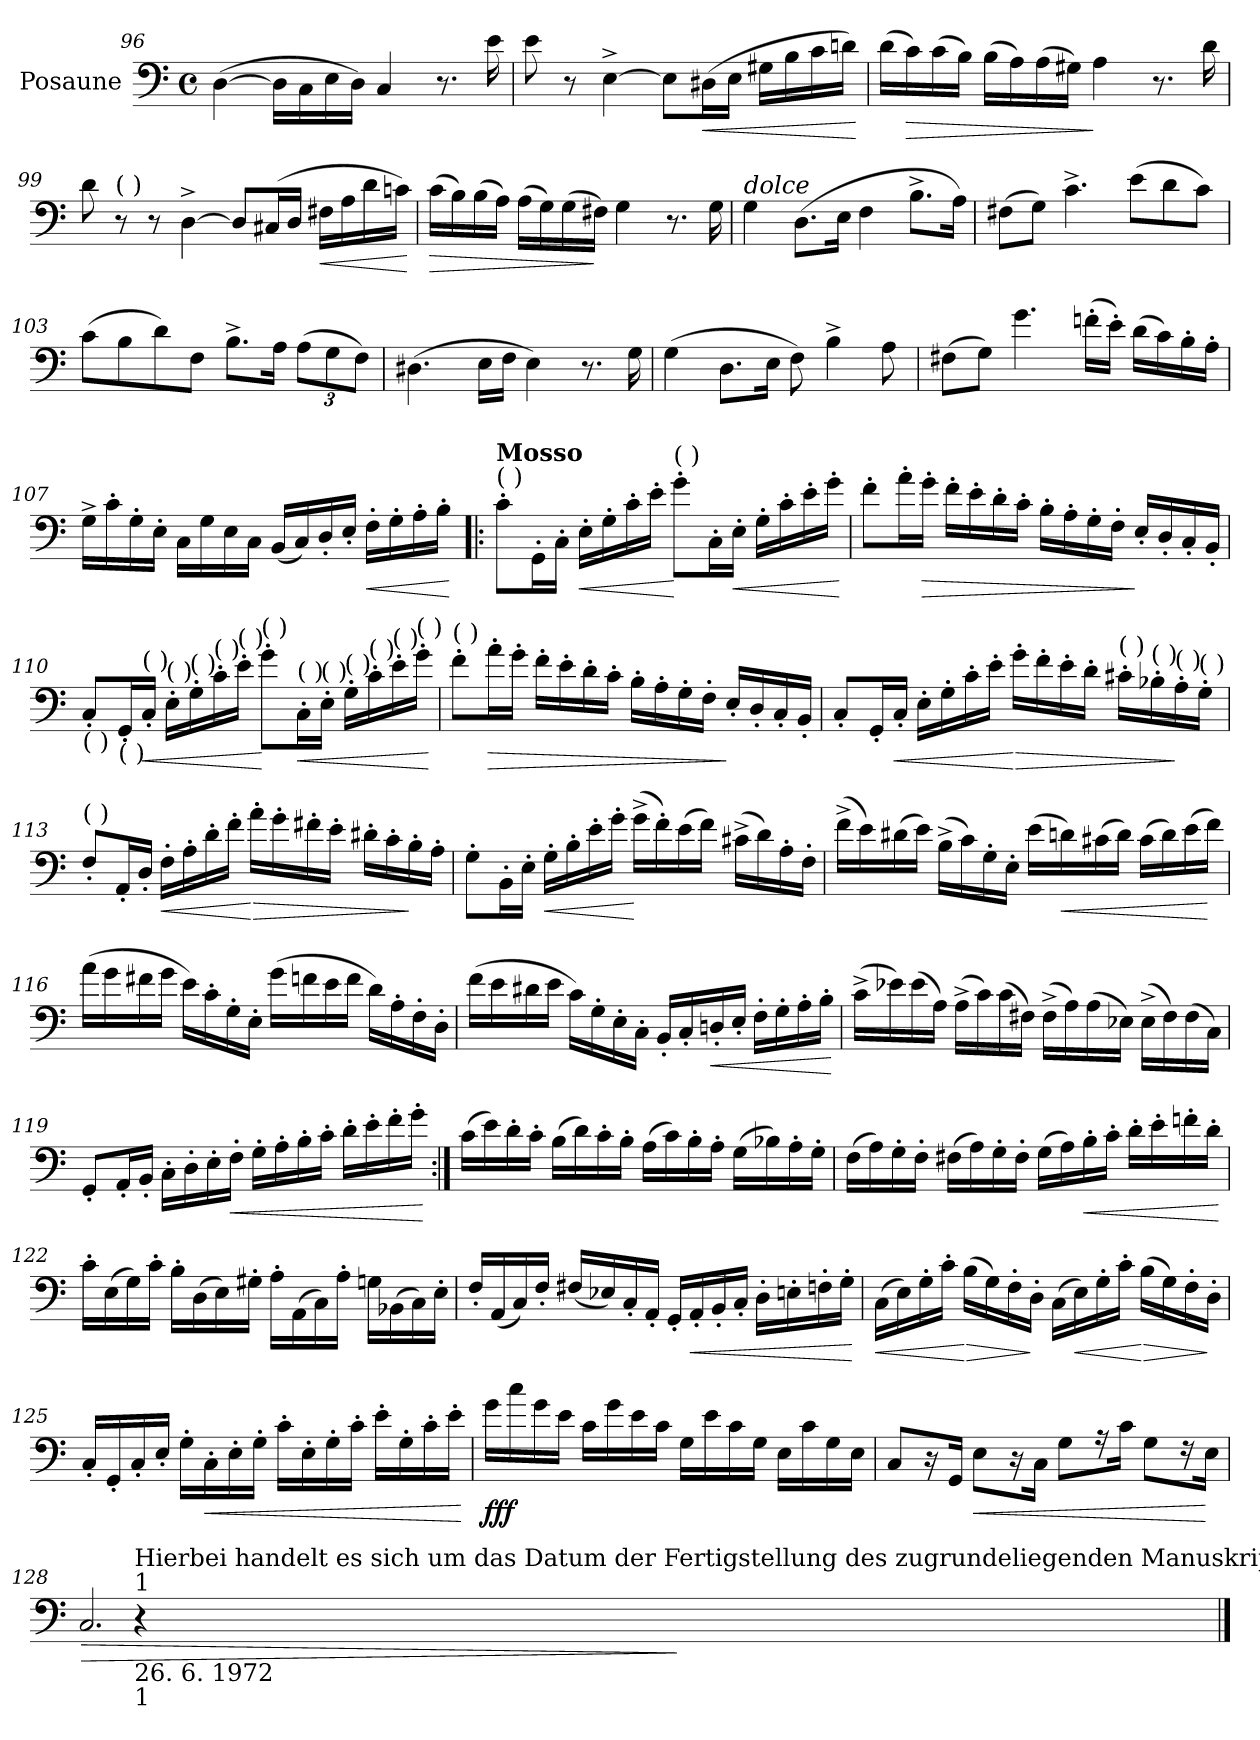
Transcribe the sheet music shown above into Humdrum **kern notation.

**kern	**dynam
*part1	*part1
*staff1	*staff1
*I"Posaune	*
*I'Psn.	*
*clefF4	*
*k[]	*
*M4/4	*
*met(c)	*
=96	=96
(>[4D\	.
16D\LL]	.
16C\	.
16E\	.
16D\JJ)	.
4C/	.
8.r	.
16e\	.
=97	=97
8e\	.
8r	.
[4E^\	.
8E\L]	.
!	!LO:HP:b
(>16D#X\L	<
16E\JJ	.
16G#X\LL	.
16B\	.
16c\	.
16dn\JJ)	.
.	[
!!LO:LB:g=z
=98	=98
(>16d\LL	.
!	!LO:HP:b
16c\)	>
(>16c\	.
16B\JJ)	.
(>16B\LL	.
16A\)	.
(>16A\	.
16G#X\JJ)	.
4A\	]
8.r	.
16d\	.
=99	=99
8d\	.
!LO:TX:a:t=(  )	!
8r	.
8r	.
[4D^\	.
8D/L]	.
(>16C#X/L	.
16D/JJ	.
!	!LO:HP:b
16F#X\LL	<
16A\	.
16d\	.
16cn\JJ)	.
.	[
=100	=100
!	!LO:HP:b
(>16c\LL	>
16B\)	.
(>16B\	.
16A\JJ)	.
(>16A\LL	.
16G\)	.
(>16G\	.
16F#X\JJ)	]
4G\	.
8.r	.
16G\	.
!!LO:LB:g=z
=101	=101
!LO:TX:a:i:t=dolce	!
4G\	.
(>8.D\L	.
16E\Jk	.
4F\	.
8.B^\L	.
16A\Jk)	.
=102	=102
(>8F#X\L	.
8G\J)	.
4.c^\	.
(>8e\L	.
8d\	.
8c\J)	.
=103	=103
(>8c\L	.
8B\	.
8d\)	.
8F\J	.
8.B^\L	.
16A\Jk	.
*Xbrackettup	*
(>12A\L	.
12G\	.
12F\J)	.
=104	=104
(>4.D#X\	.
16E\LL	.
16F\JJ	.
4E\)	.
8.r	.
16G\	.
!!LO:LB:g=z
=105	=105
(>4G\	.
8.D\L	.
16E\Jk	.
8F\)	.
4B^\	.
8A\	.
=106	=106
(>8F#X\L	.
8G\J)	.
4.g\	.
(>16fn'\LL	.
16e'\JJ)	.
(>16d\LL	.
16c\)	.
16B'\	.
16A'\JJ	.
=107	=107
16G^\LL	.
16c'\	.
16G'\	.
16E'\JJ	.
16C\LL	.
16G\	.
16E\	.
16C\JJ	.
(<16BB/LL	.
16C/)	.
16D'/	.
16E'/JJ	.
!	!LO:HP:b
16F'\LL	<
16G'\	.
16A'\	.
16B'\JJ	.
.	[
!!LO:LB:g=z
=108!|:	=108!|:
!LO:TX:a:t=( )	!
!LO:TX:a:B:t=Mosso	!
8c'\L	.
16GG'\L	.
16C'\JJ	.
!	!LO:HP:b
16E'\LL	<
16G'\	.
16c'\	.
16e'\JJ	.
!LO:TX:a:t=( )	!
8g'\L	[
16C'\L	.
!	!LO:HP:b
16E'\JJ	<
16G'\LL	.
16c'\	.
16e'\	.
16g'\JJ	.
.	[
=109	=109
8f'\L	.
16a'\L	.
!	!LO:HP:b
16g'\JJ	>
16f'\LL	.
16e'\	.
16d'\	.
16c'\JJ	.
16B'\LL	.
16A'\	.
16G'\	.
16F'\JJ	.
16E'/LL	]
16D'/	.
16C'/	.
16BB'/JJ	.
!!LO:LB:g=z
=110	=110
!LO:TX:b:t=( )	!
8C'/L	.
!LO:TX:b:t=( )	!
16GG'/L	.
!LO:TX:a:t=( )	!
!	!LO:HP:b
16C'/JJ	<
!LO:TX:a:t=( )	!
16E'\LL	.
!LO:TX:a:t=( )	!
16G'\	.
!LO:TX:a:t=( )	!
16c'\	.
!LO:TX:a:t=( )	!
16e'\JJ	.
!LO:TX:a:t=( )	!
8g'\L	[
!LO:TX:a:t=( )	!
!	!LO:HP:b
16C'\L	<
!LO:TX:a:t=( )	!
16E'\JJ	.
!LO:TX:a:t=( )	!
16G'\LL	.
!LO:TX:a:t=( )	!
16c'\	.
!LO:TX:a:t=( )	!
16e'\	.
!LO:TX:a:t=( )	!
16g'\JJ	.
.	[
=111	=111
!LO:TX:a:t=( )	!
8f'\L	.
!	!LO:HP:b
16a'\L	>
16g'\JJ	.
16f'\LL	.
16e'\	.
16d'\	.
16c'\JJ	.
16B'\LL	.
16A'\	.
16G'\	.
16F'\JJ	.
16E'/LL	]
16D'/	.
16C'/	.
16BB'/JJ	.
!!LO:LB:g=z
=112	=112
8C'/L	.
16GG'/L	.
!	!LO:HP:b
16C'/JJ	<
16E'\LL	.
16G'\	.
16c'\	.
16e'\JJ	.
!	!LO:HP:n=1:b
16g'\LL	[ >
16f'\	.
16e'\	.
16d'\JJ	.
!LO:TX:a:t=( )	!
16c#X'\LL	.
!LO:TX:a:t=( )	!
16B-X'\	.
!LO:TX:a:t=( )	!
16A'\	]
!LO:TX:a:t=( )	!
16G'\JJ	.
=113	=113
!LO:TX:a:t=( )	!
8F'/L	.
16AA'/L	.
16D'/JJ	.
!	!LO:HP:b
16F'\LL	<
16A'\	.
16d'\	.
16f'\JJ	.
!	!LO:HP:n=1:b
16a'\LL	[ >
16g'\	.
16f#X'\	.
16e'\JJ	.
16d#X'\LL	.
16c'\	.
16B'\	]
16A'\JJ	.
!!LO:LB:g=z
=114	=114
8G'\L	.
16BB'\L	.
16E'\JJ	.
!	!LO:HP:b
16G'\LL	<
16B'\	.
16e'\	.
16g'\JJ	.
(>16g^\LL	[
16f'\)	.
(>16e\	.
16f\JJ)	.
(>16c#X^\LL	.
16d\)	.
16A'\	.
16F'\JJ	.
=115	=115
(>16f^\LL	.
16e\)	.
(>16d#X\	.
16e\JJ)	.
(>16B^\LL	.
16c\)	.
16G'\	.
16E'\JJ	.
(>16e\LL	.
!	!LO:HP:b
16dn\)	<
(>16c#X\	.
16d\JJ)	.
(>16c#\LL	.
16d\)	.
(>16e\	.
16f\JJ)	[
!!LO:LB:g=z
=116	=116
(>16a\LL	.
16g\	.
16f#X\	.
16g\JJ	.
16e\LL)	.
16c'\	.
16G'\	.
16E'\JJ	.
(>16g\LL	.
16fn\	.
16e\	.
16f\JJ	.
16d\LL)	.
16A'\	.
16F'\	.
16D'\JJ	.
=117	=117
(>16f\LL	.
16e\	.
16d#X\	.
16e\JJ	.
16c\LL)	.
16G'\	.
16E'\	.
16C'\JJ	.
16BB'/LL	.
16C'/	.
!	!LO:HP:b
16Dn'/	<
16E'/JJ	.
16F'\LL	.
16G'\	.
16A'\	.
16B'\JJ	.
.	[
!!LO:LB:g=z
=118	=118
(>16c^\LL	.
16e-X\)	.
(>16e-\	.
16A\JJ)	.
(>16A^\LL	.
16c\)	.
(>16c\	.
16F#X\JJ)	.
(>16F#^\LL	.
16A\)	.
(>16A\	.
16E-X\JJ)	.
(>16E-^\LL	.
16F#\)	.
(>16F#\	.
16C\JJ)	.
=119	=119
8GG'/L	.
16AA'/L	.
16BB'/JJ	.
16C'\LL	.
16D'\	.
16E'\	.
!	!LO:HP:b
16F'\JJ	<
16G'\LL	.
16A'\	.
16B'\	.
16c'\JJ	.
16d'\LL	.
16e'\	.
16f'\	.
16g'\JJ	.
.	[
!!LO:PB:g=z
=120:|!	=120:|!
(>16c\LL	.
16e\)	.
16d'\	.
16c'\JJ	.
(>16B\LL	.
16d\)	.
16c'\	.
16B'\JJ	.
(>16A\LL	.
16c\)	.
16B'\	.
16A'\JJ	.
(>16G\LL	.
16B-X\)	.
16A'\	.
16G'\JJ	.
=121	=121
(>16F\LL	.
16A\)	.
16G'\	.
16F'\JJ	.
(>16F#X\LL	.
16A\)	.
16G'\	.
16F#'\JJ	.
(>16G\LL	.
16A\)	.
!	!LO:HP:b
16B'\	<
16c'\JJ	.
16d'\LL	.
16e'\	.
16fn'\	.
16d'\JJ	.
.	[
!!LO:LB:g=z
=122	=122
16c'\LL	.
(>16E\	.
16G\)	.
16c'\JJ	.
16B'\LL	.
(>16D\	.
16E\)	.
16G#X'\JJ	.
16A'\LL	.
(>16AA\	.
16C\)	.
16A'\JJ	.
16Gn\LL	.
(>16BB-X\	.
16C\)	.
16E'\JJ	.
=123	=123
16F'/LL	.
(<16AA/	.
16C/)	.
16F'/JJ	.
(<16F#X/LL	.
16E-X/)	.
16C'/	.
16AA'/JJ	.
16GG'/LL	.
!	!LO:HP:b
16AA'/	<
16BB'/	.
16C'/JJ	.
16D'\LL	.
16En'\	.
16Fn'\	.
16G'\JJ	.
.	[
!!LO:LB:g=z
=124	=124
!	!LO:HP:b
(>16C\LL	<
16E\)	.
16G'\	.
16c'\JJ	.
!	!LO:HP:n=1:b
(>16B\LL	[ >
16G\)	.
16F'\	.
16D'\JJ	]
(>16C\LL	.
!	!LO:HP:b
16E\)	<
16G'\	.
16c'\JJ	.
!	!LO:HP:n=1:b
(>16B\LL	[ >
16G\)	.
16F'\	.
16D'\JJ	]
=125	=125
16C'/LL	.
16GG'/	.
16C'/	.
16E'/JJ	.
16G'\LL	.
!	!LO:HP:b
16C'\	<
16E'\	.
16G'\JJ	.
16c'\LL	.
16E'\	.
16G'\	.
16c'\JJ	.
16e'\LL	.
16G'\	.
16c'\	.
16e'\JJ	.
.	[
!!LO:LB:g=z
=126	=126
!	!LO:DY:b
16g\LL	fff
16cc\	.
16g\	.
16e\JJ	.
16c\LL	.
16g\	.
16e\	.
16c\JJ	.
16G\LL	.
16e\	.
16c\	.
16G\JJ	.
16E\LL	.
16c\	.
16G\	.
16E\JJ	.
=127	=127
8C/L	.
16r	.
16GG/Jk	.
!	!LO:HP:b
8E\L	<
16r	.
16C\Jk	.
8G\L	.
16rA	.
16c\Jk	.
8G\L	.
16rF	.
16E\Jk	[
=128	=128
!	!LO:HP:b
2.C/	>
!LO:TX:b:t=26. 6. 1972	!
!LO:TX:t=1	!
!LO:TX:b:t=1	!
!LO:TX:t=Hierbei handelt es sich um das Datum der Fertigstellung des zugrundeliegenden Manuskripts, das selbst wiederum eine Abschrift ist.	!
4r	.
.	]
==	==
*-	*-
